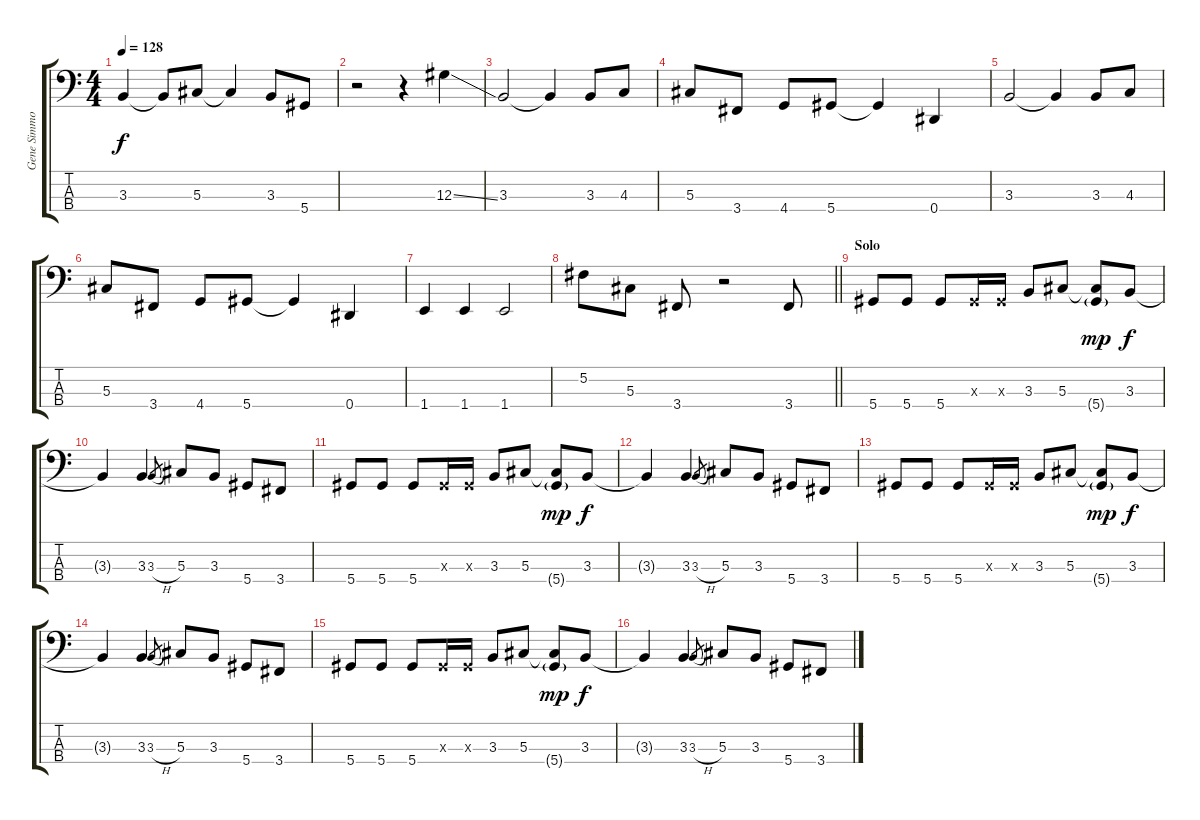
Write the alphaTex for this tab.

\track ("Gene Simmons" "Gene Simmo") {instrument electricbasspick}
\staff {score tabs}
\tuning (Gb2 Db2 Ab1 Eb1) {hide}
\ts (4 4)
\tempo 128
\clef f4
\ks c
3.3.4{dy f} 3.3{t}.8 5.3.8 5.3{t}.4 3.3.8 5.4.8 |
r.2 r.4 12.3{ss}.4 |
3.3.2 3.3{t}.4 3.3.8 4.3.8 |
5.3.8 3.4.8 4.4.8 5.4.8 5.4{t}.4 0.4.4 |
3.3.2 3.3{t}.4 3.3.8 4.3.8 |
5.3.8 3.4.8 4.4.8 5.4.8 5.4{t}.4 0.4.4 |
1.4.4 1.4.4 1.4.2 |
\barLineRight lightlight
5.2.8 5.3.8 3.4.8 r.2 3.4.8 |
\section ("" "Solo")
5.4.8 5.4.8 5.4.8 0.3{x}.16 0.3{x}.16 3.3.8 5.3.8 (5.3{t} 5.4{g}).8{dy mp} 3.3.8{dy f} |
3.3{t}.4 3.3.4 3.3{h}.8{gr} 5.3.8 3.3.8 5.4.8 3.4.8 |
5.4.8 5.4.8 5.4.8 0.3{x}.16 0.3{x}.16 3.3.8 5.3.8 (5.3{t} 5.4{g}).8{dy mp} 3.3.8{dy f} |
3.3{t}.4 3.3.4 3.3{h}.8{gr} 5.3.8 3.3.8 5.4.8 3.4.8 |
5.4.8 5.4.8 5.4.8 0.3{x}.16 0.3{x}.16 3.3.8 5.3.8 (5.3{t} 5.4{g}).8{dy mp} 3.3.8{dy f} |
3.3{t}.4 3.3.4 3.3{h}.8{gr} 5.3.8 3.3.8 5.4.8 3.4.8 |
5.4.8 5.4.8 5.4.8 0.3{x}.16 0.3{x}.16 3.3.8 5.3.8 (5.3{t} 5.4{g}).8{dy mp} 3.3.8{dy f} |
3.3{t}.4 3.3.4 3.3{h}.8{gr} 5.3.8 3.3.8 5.4.8 3.4.8
